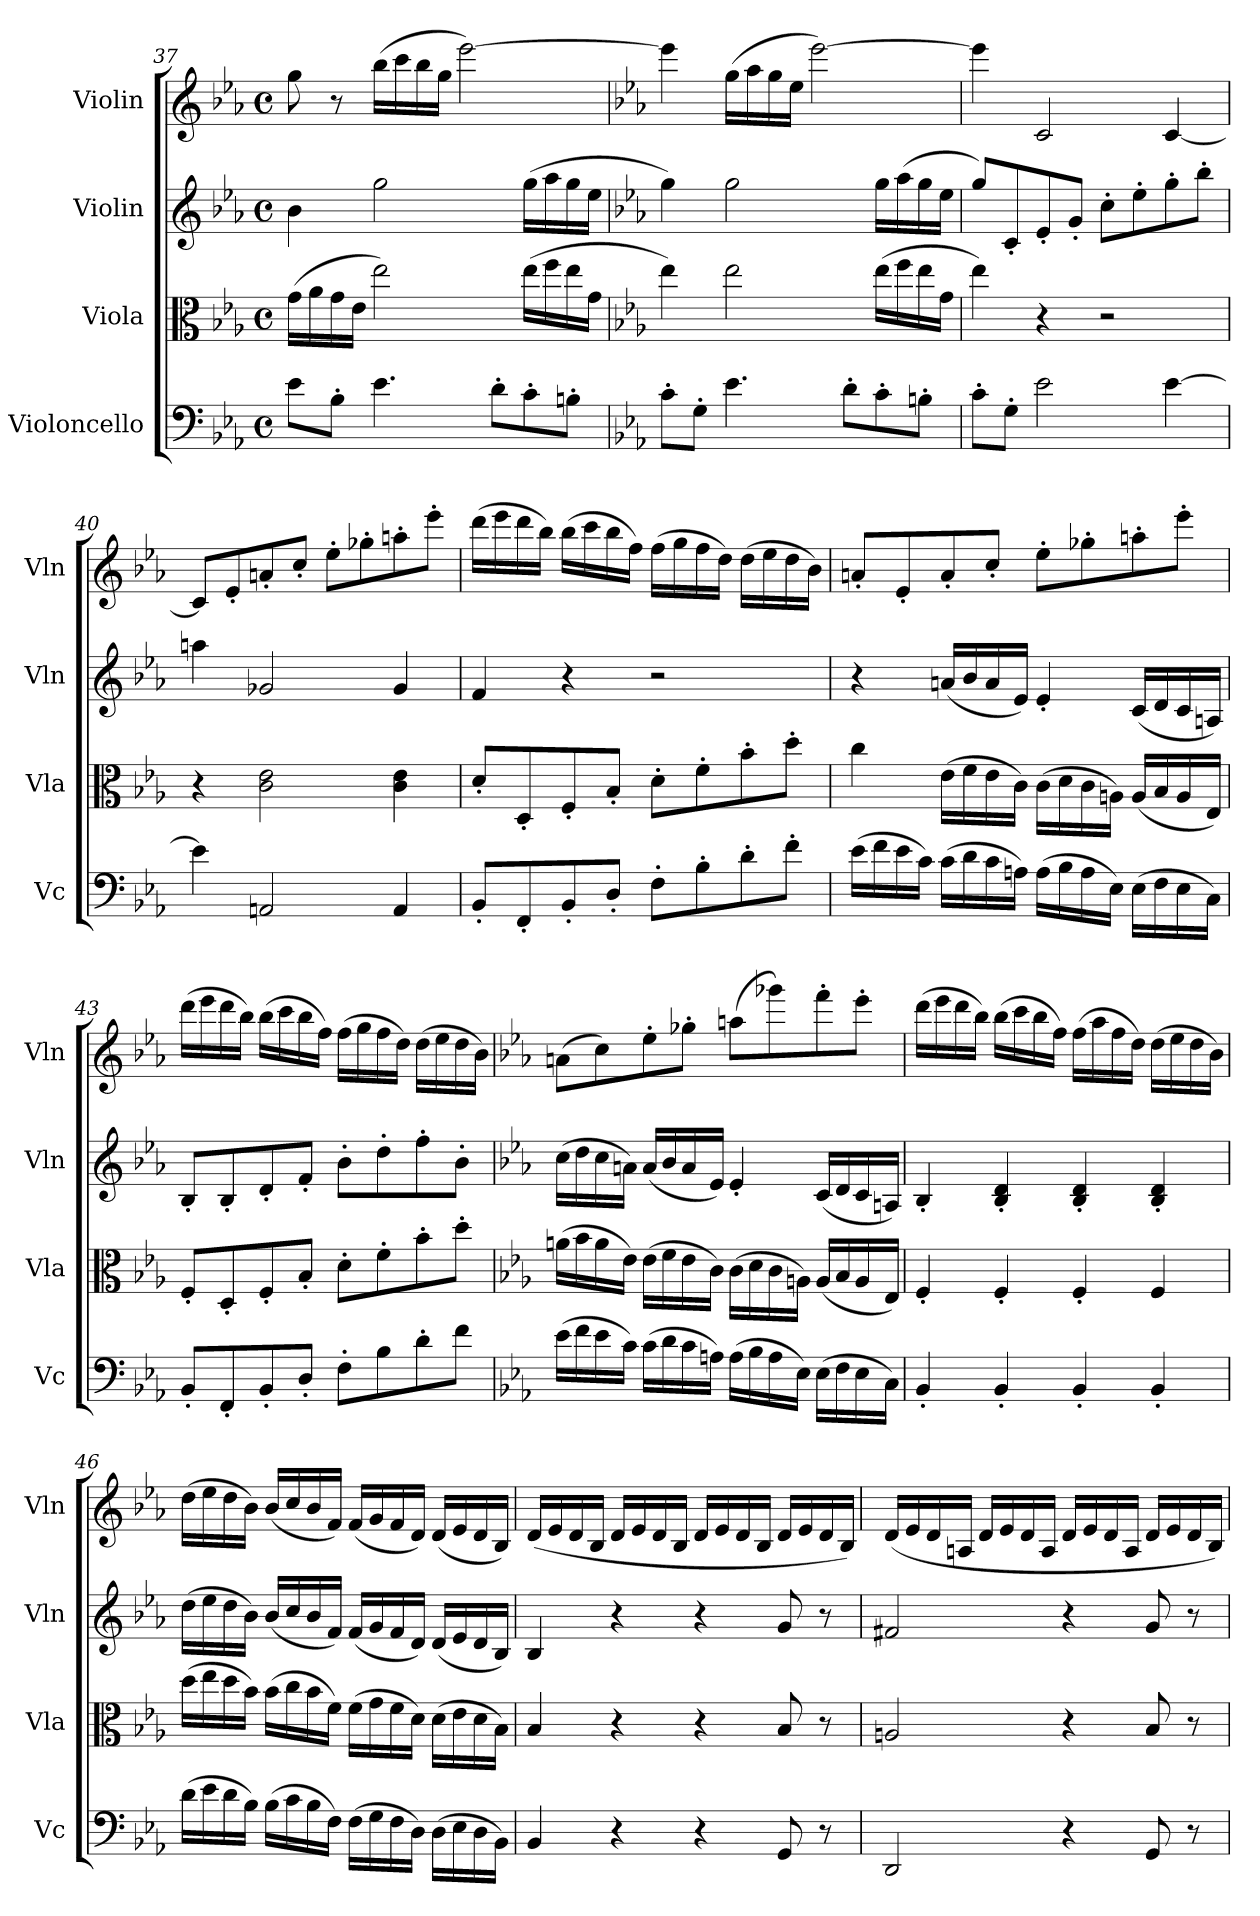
**kern	**kern	**kern	**kern
*part4	*part3	*part2	*part1
*staff4	*staff3	*staff2	*staff1
*I"Violoncello	*I"Viola	*I"Violin	*I"Violin
*I'Vc	*I'Vla	*I'Vln	*I'Vln
*clefF4	*clefC3	*clefG2	*clefG2
*k[b-e-a-]	*k[b-e-a-]	*k[b-e-a-]	*k[b-e-a-]
*M4/4	*M4/4	*M4/4	*M4/4
*met(c)	*met(c)	*met(c)	*met(c)
=37	=37	=37	=37
8e-\L	(16g\LL	4b-\	8gg\
.	16a-\	.	.
8B-'\J	16g\	.	8r
.	16e-\JJ	.	.
4.e-\	2ee-\)	2gg\	(16bb-\LL
.	.	.	16ccc\
.	.	.	16bb-\
.	.	.	16gg\JJ
.	.	.	[2eee-\)
8d'\L	.	.	.
8c'\	(16ee-\LL	(16gg\LL	.
.	16ff\	16aa-\	.
8Bn'\J	16ee-\	16gg\	.
.	16g\JJ	16ee-\JJ	.
!!LO:LB:g=z
=38	=38	=38	=38
*k[b-e-a-]	*k[b-e-a-]	*k[b-e-a-]	*k[b-e-a-]
8c'\L	4ee-\)	4gg\)	4eee-\]
8G'\J	.	.	.
4.e-\	2ee-\	2gg\	(16gg\LL
.	.	.	16aa-\
.	.	.	16gg\
.	.	.	16ee-\JJ
.	.	.	[2eee-\)
8d'\L	.	.	.
8c'\	(16ee-\LL	16gg\LL	.
.	16ff\	(16aa-\	.
8Bn'\J	16ee-\	16gg\	.
.	16g\JJ	16ee-\JJ	.
=39	=39	=39	=39
8c'\L	4ee-\)	8gg/L)	4eee-\]
8G'\J	.	8c'/	.
2e-\	4r	8e-'/	2c/
.	.	8g'/J	.
.	2r	8cc'\L	.
.	.	8ee-'\	.
[4e-\	.	8gg'\	[4c/
.	.	8bb-'\J	.
=40	=40	=40	=40
4e-\]	4r	4aan\	8c/L]
.	.	.	8e-'/
2AAn/	2c\ 2e-\	2g-X/	8an'/
.	.	.	8cc'/J
.	.	.	8ee-'\L
.	.	.	8gg-X'\
4AA/	4c\ 4e-\	4g-/	8aan'\
.	.	.	8eee-'\J
=41	=41	=41	=41
8BB-'/L	8d'/L	4f/	(16ddd\LL
.	.	.	16eee-\
8FF'/	8D'/	.	16ddd\
.	.	.	16bb-\JJ)
8BB-'/	8F'/	4r	(16bb-\LL
.	.	.	16ccc\
8D'/J	8B-'/J	.	16bb-\
.	.	.	16ff\JJ)
8F'\L	8d'\L	2r	(16ff\LL
.	.	.	16gg\
8B-'\	8f'\	.	16ff\
.	.	.	16dd\JJ)
8d'\	8b-'\	.	(16dd\LL
.	.	.	16ee-\
8f'\J	8dd'\J	.	16dd\
.	.	.	16b-\JJ)
=42	=42	=42	=42
(16e-\LL	4cc\	4r	8an'/L
16f\	.	.	.
16e-\	.	.	8e-'/
16c\JJ)	.	.	.
(16c\LL	(16e-\LL	(16an/LL	8a'/
16d\	16f\	16b-/	.
16c\	16e-\	16a/	8cc'/J
16An\JJ)	16c\JJ)	16e-/JJ)	.
(16A\LL	(16c\LL	4e-'/	8ee-'\L
16B-\	16d\	.	.
16A\	16c\	.	8gg-X'\
16E-\JJ)	16An\JJ)	.	.
(16E-\LL	(16A/LL	(16c/LL	8aan'\
16F\	16B-/	16d/	.
16E-\	16A/	16c/	8eee-'\J
16C\JJ)	16E-/JJ)	16An/JJ)	.
=43	=43	=43	=43
8BB-'/L	8F'/L	8B-'/L	(16ddd\LL
.	.	.	16eee-\
8FF'/	8D'/	8B-'/	16ddd\
.	.	.	16bb-\JJ)
8BB-'/	8F'/	8d'/	(16bb-\LL
.	.	.	16ccc\
8D'/J	8B-'/J	8f'/J	16bb-\
.	.	.	16ff\JJ)
8F'\L	8d'\L	8b-'\L	(16ff\LL
.	.	.	16gg\
8B-\	8f'\	8dd'\	16ff\
.	.	.	16dd\JJ)
8d'\	8b-'\	8ff'\	(16dd\LL
.	.	.	16ee-\
8f\J	8dd'\J	8b-'\J	16dd\
.	.	.	16b-\JJ)
!!LO:LB:g=z
=44	=44	=44	=44
*k[b-e-a-]	*k[b-e-a-]	*k[b-e-a-]	*k[b-e-a-]
(16e-\LL	(16an\LL	(16cc\LL	(8an\L
16f\	16b-\	16dd\	.
16e-\	16a\	16cc\	8cc\)
16c\JJ)	16e-\JJ)	16an\JJ)	.
(16c\LL	(16e-\LL	(16a/LL	8ee-'\
16d\	16f\	16b-/	.
16c\	16e-\	16a/	8gg-X'\J
16An\JJ)	16c\JJ)	16e-/JJ)	.
(16A\LL	(16c\LL	4e-'/	(8aan\L
16B-\	16d\	.	.
16A\	16c\	.	8ggg-X\)
16E-\JJ)	16An\JJ)	.	.
(16E-\LL	(16A/LL	(16c/LL	8fff'\
16F\	16B-/	16d/	.
16E-\	16A/	16c/	8eee-'\J
16C\JJ)	16E-/JJ)	16An/JJ)	.
=45	=45	=45	=45
4BB-'/	4F'/	4B-'/	(16ddd\LL
.	.	.	16eee-\
.	.	.	16ddd\
.	.	.	16bb-\JJ)
4BB-'/	4F'/	4B-/' 4d/'	(16bb-\LL
.	.	.	16ccc\
.	.	.	16bb-\
.	.	.	16ff\JJ)
4BB-'/	4F'/	4B-/' 4d/'	(16ff\LL
.	.	.	16aa-\
.	.	.	16ff\
.	.	.	16dd\JJ)
4BB-'/	4F/	4B-/' 4d/'	(16dd\LL
.	.	.	16ee-\
.	.	.	16dd\
.	.	.	16b-\JJ)
=46	=46	=46	=46
(16d\LL	(16dd\LL	(16dd\LL	(16dd\LL
16e-\	16ee-\	16ee-\	16ee-\
16d\	16dd\	16dd\	16dd\
16B-\JJ)	16b-\JJ)	16b-\JJ)	16b-\JJ)
(16B-\LL	(16b-\LL	(16b-/LL	(16b-/LL
16c\	16cc\	16cc/	16cc/
16B-\	16b-\	16b-/	16b-/
16F\JJ)	16f\JJ)	16f/JJ)	16f/JJ)
(16F\LL	(16f\LL	(16f/LL	(16f/LL
16G\	16g\	16g/	16g/
16F\	16f\	16f/	16f/
16D\JJ)	16d\JJ)	16d/JJ)	16d/JJ)
(16D\LL	(16d\LL	(16d/LL	(16d/LL
16E-\	16e-\	16e-/	16e-/
16D\	16d\	16d/	16d/
16BB-\JJ)	16B-\JJ)	16B-/JJ)	16B-/JJ)
=47	=47	=47	=47
4BB-/	4B-/	4B-/	(16d/LL
.	.	.	16e-/
.	.	.	16d/
.	.	.	16B-/JJ
4r	4r	4r	16d/LL
.	.	.	16e-/
.	.	.	16d/
.	.	.	16B-/JJ
4r	4r	4r	16d/LL
.	.	.	16e-/
.	.	.	16d/
.	.	.	16B-/JJ
8GG/	8B-/	8g/	16d/LL
.	.	.	16e-/
8r	8r	8r	16d/
.	.	.	16B-/JJ)
=48	=48	=48	=48
2DD/	2An/	2f#X/	(16d/LL
.	.	.	16e-/
.	.	.	16d/
.	.	.	16An/JJ
.	.	.	16d/LL
.	.	.	16e-/
.	.	.	16d/
.	.	.	16A/JJ
4r	4r	4r	16d/LL
.	.	.	16e-/
.	.	.	16d/
.	.	.	16A/JJ
8GG/	8B-/	8g/	16d/LL
.	.	.	16e-/
8r	8r	8r	16d/
.	.	.	16B-/JJ)
=	=	=	=
*-	*-	*-	*-
